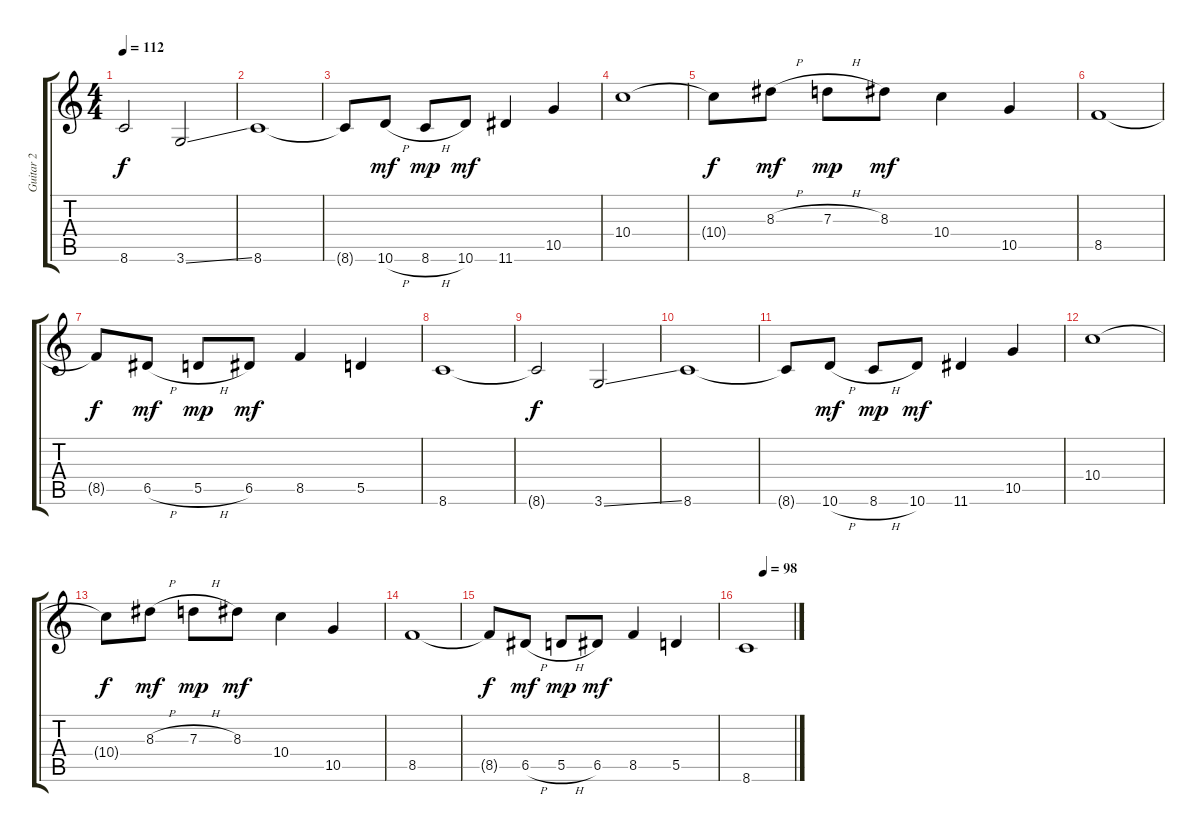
\track ("Guitar 2" "Guitar 2") {instrument acousticguitarnylon}
\staff {score tabs}
\tuning (E4 B3 G3 D3 A2 E2) {hide}
\ts (4 4)
\tempo 112
\clef g2
\ks c
8.6{t}.2{dy f} 3.6{ss}.2 |
8.6.1 |
8.6{t}.8 10.6{h}.8{dy mf} 8.6{h}.8{dy mp} 10.6.8{dy mf} 11.6.4 10.5.4 |
10.4.1 |
10.4{t}.8{dy f} 8.3{h}.8{dy mf} 7.3{h}.8{dy mp} 8.3.8{dy mf} 10.4.4 10.5.4 |
8.5.1 |
8.5{t}.8{dy f} 6.5{h}.8{dy mf} 5.5{h}.8{dy mp} 6.5.8{dy mf} 8.5.4 5.5.4 |
8.6.1 |
8.6{t}.2{dy f} 3.6{ss}.2 |
8.6.1 |
8.6{t}.8 10.6{h}.8{dy mf} 8.6{h}.8{dy mp} 10.6.8{dy mf} 11.6.4 10.5.4 |
10.4.1 |
10.4{t}.8{dy f} 8.3{h}.8{dy mf} 7.3{h}.8{dy mp} 8.3.8{dy mf} 10.4.4 10.5.4 |
8.5.1 |
8.5{t}.8{dy f} 6.5{h}.8{dy mf} 5.5{h}.8{dy mp} 6.5.8{dy mf} 8.5.4 5.5.4 |
\tempo (98 0.375)
8.6.1
